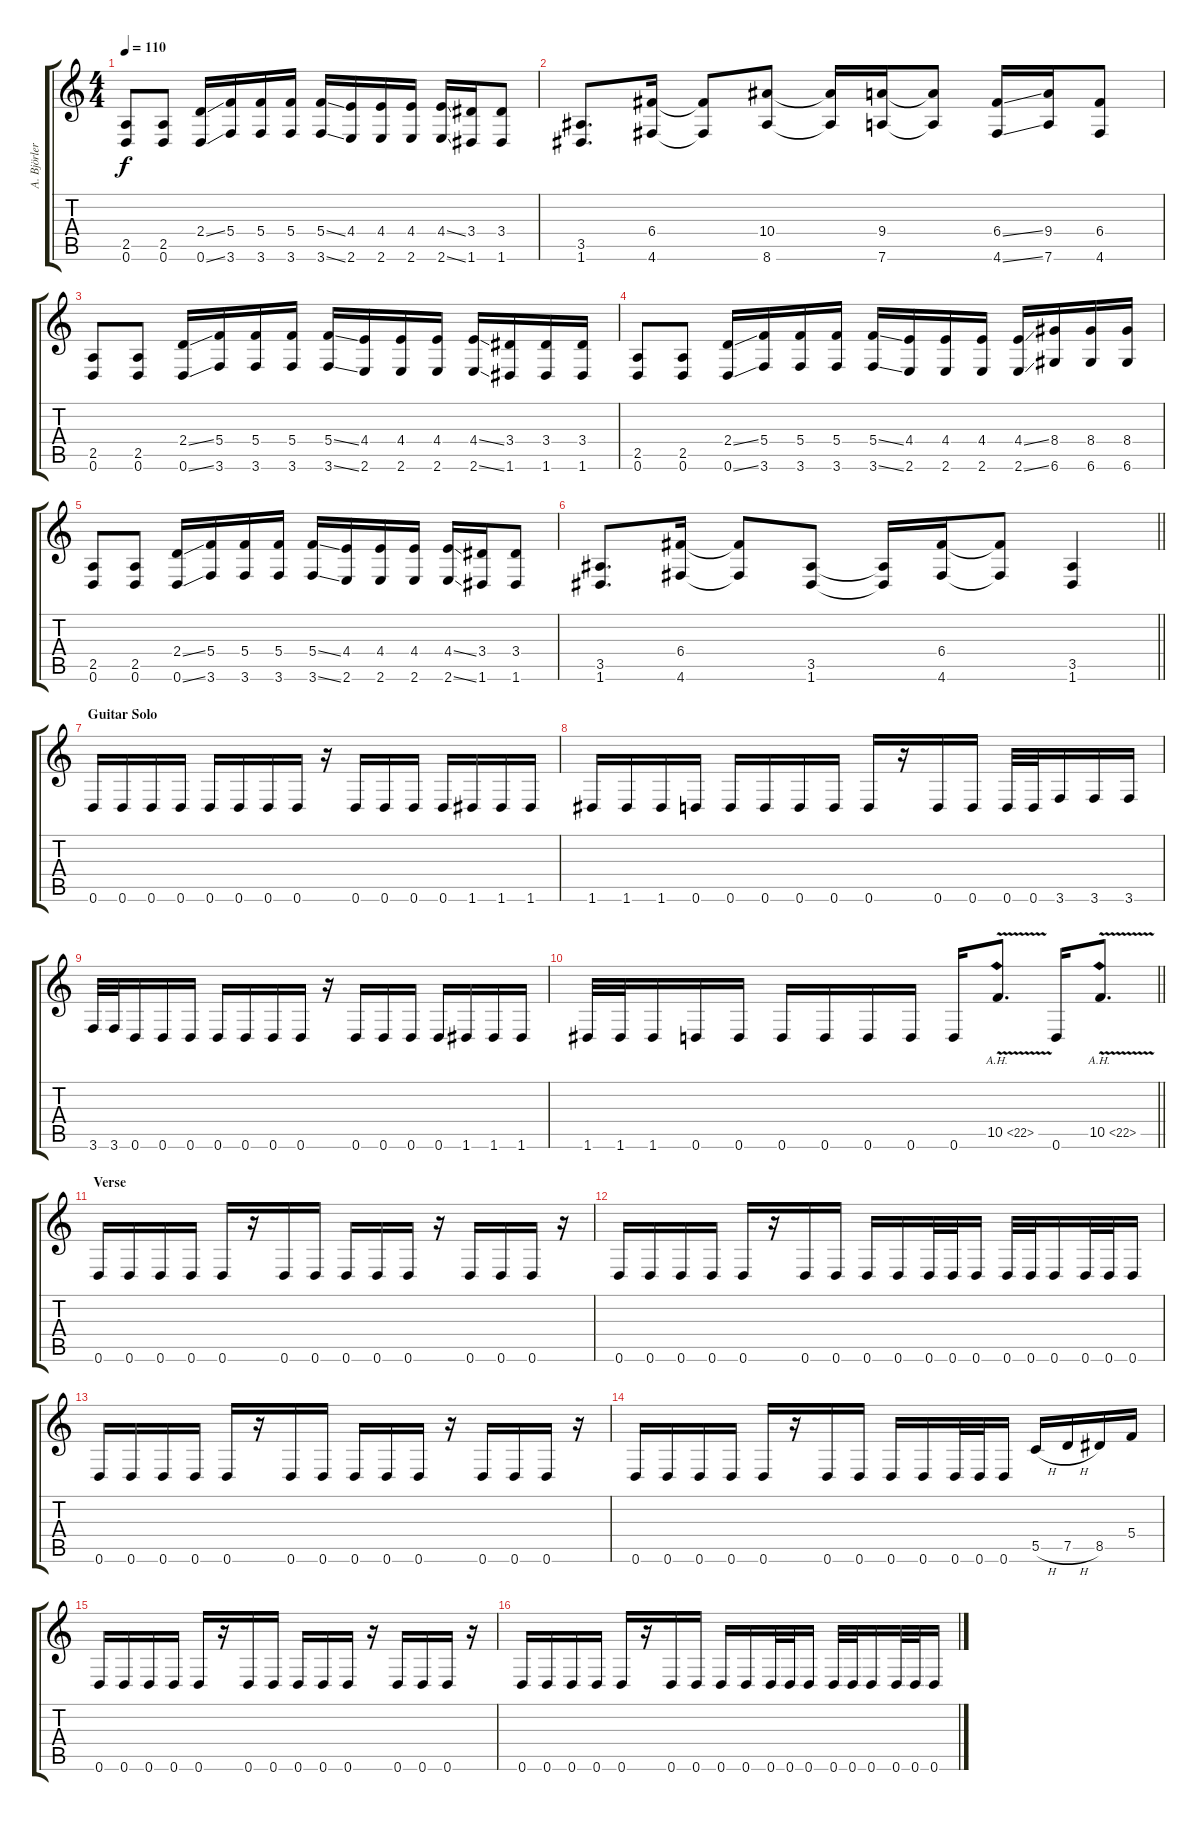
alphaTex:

\track ("A. Björler" "A. Björler") {instrument distortionguitar}
\staff {score tabs}
\tuning (D4 A3 F3 C3 G2 D2) {hide}
\ts (4 4)
\tempo 110
\clef g2
\ks c
(2.5 0.6).8{dy f} (2.5 0.6).8 (2.4{ss} 0.6{ss}).16 (5.4 3.6).16 (5.4 3.6).16 (5.4 3.6).16 (5.4{ss} 3.6{ss}).16 (4.4 2.6).16 (4.4 2.6).16 (4.4 2.6).16 (4.4{ss} 2.6{ss}).16 (3.4 1.6).16 (3.4 1.6).8 |
(3.5 1.6).8{d} (6.4 4.6).16 (6.4{t} 4.6{t}).8 (10.4 8.6).8 (10.4{t} 8.6{t}).16 (9.4 7.6).16 (9.4{t} 7.6{t}).8 (6.4{ss} 4.6{ss}).16 (9.4 7.6).16 (6.4 4.6).8 |
(2.5 0.6).8 (2.5 0.6).8 (2.4{ss} 0.6{ss}).16 (5.4 3.6).16 (5.4 3.6).16 (5.4 3.6).16 (5.4{ss} 3.6{ss}).16 (4.4 2.6).16 (4.4 2.6).16 (4.4 2.6).16 (4.4{ss} 2.6{ss}).16 (3.4 1.6).16 (3.4 1.6).16 (3.4 1.6).16 |
(2.5 0.6).8 (2.5 0.6).8 (2.4{ss} 0.6{ss}).16 (5.4 3.6).16 (5.4 3.6).16 (5.4 3.6).16 (5.4{ss} 3.6{ss}).16 (4.4 2.6).16 (4.4 2.6).16 (4.4 2.6).16 (4.4{ss} 2.6{ss}).16 (8.4 6.6).16 (8.4 6.6).16 (8.4 6.6).16 |
(2.5 0.6).8 (2.5 0.6).8 (2.4{ss} 0.6{ss}).16 (5.4 3.6).16 (5.4 3.6).16 (5.4 3.6).16 (5.4{ss} 3.6{ss}).16 (4.4 2.6).16 (4.4 2.6).16 (4.4 2.6).16 (4.4{ss} 2.6{ss}).16 (3.4 1.6).16 (3.4 1.6).8 |
\barLineRight lightlight
(3.5 1.6).8{d} (6.4 4.6).16 (6.4{t} 4.6{t}).8 (3.5 1.6).8 (3.5{t} 1.6{t}).16 (6.4 4.6).16 (6.4{t} 4.6{t}).8 (3.5 1.6).4 |
\section ("" "Guitar Solo")
0.6.16 0.6.16 0.6.16 0.6.16 0.6.16 0.6.16 0.6.16 0.6.16 r.16 0.6.16 0.6.16 0.6.16 0.6.16 1.6.16 1.6.16 1.6.16 |
1.6.16 1.6.16 1.6.16 0.6.16 0.6.16 0.6.16 0.6.16 0.6.16 0.6.16 r.16 0.6.16 0.6.16 0.6.32 0.6.32 3.6.16 3.6.16 3.6.16 |
3.6.32 3.6.32 0.6.16 0.6.16 0.6.16 0.6.16 0.6.16 0.6.16 0.6.16 r.16 0.6.16 0.6.16 0.6.16 0.6.16 1.6.16 1.6.16 1.6.16 |
\barLineRight lightlight
1.6.32 1.6.32 1.6.16 0.6.16 0.6.16 0.6.16 0.6.16 0.6.16 0.6.16 0.6.16 10.5{ah 12 v}.8{d} 0.6.16 10.5{ah 12 v}.8{d} |
\section ("" "Verse")
0.6.16 0.6.16 0.6.16 0.6.16 0.6.16 r.16 0.6.16 0.6.16 0.6.16 0.6.16 0.6.16 r.16 0.6.16 0.6.16 0.6.16 r.16 |
0.6.16 0.6.16 0.6.16 0.6.16 0.6.16 r.16 0.6.16 0.6.16 0.6.16 0.6.16 0.6.32 0.6.32 0.6.16 0.6.32 0.6.32 0.6.16 0.6.32 0.6.32 0.6.16 |
0.6.16 0.6.16 0.6.16 0.6.16 0.6.16 r.16 0.6.16 0.6.16 0.6.16 0.6.16 0.6.16 r.16 0.6.16 0.6.16 0.6.16 r.16 |
0.6.16 0.6.16 0.6.16 0.6.16 0.6.16 r.16 0.6.16 0.6.16 0.6.16 0.6.16 0.6.32 0.6.32 0.6.16 5.5{h}.16 7.5{h}.16 8.5.16 5.4.16 |
0.6.16 0.6.16 0.6.16 0.6.16 0.6.16 r.16 0.6.16 0.6.16 0.6.16 0.6.16 0.6.16 r.16 0.6.16 0.6.16 0.6.16 r.16 |
0.6.16 0.6.16 0.6.16 0.6.16 0.6.16 r.16 0.6.16 0.6.16 0.6.16 0.6.16 0.6.32 0.6.32 0.6.16 0.6.32 0.6.32 0.6.16 0.6.32 0.6.32 0.6.16
